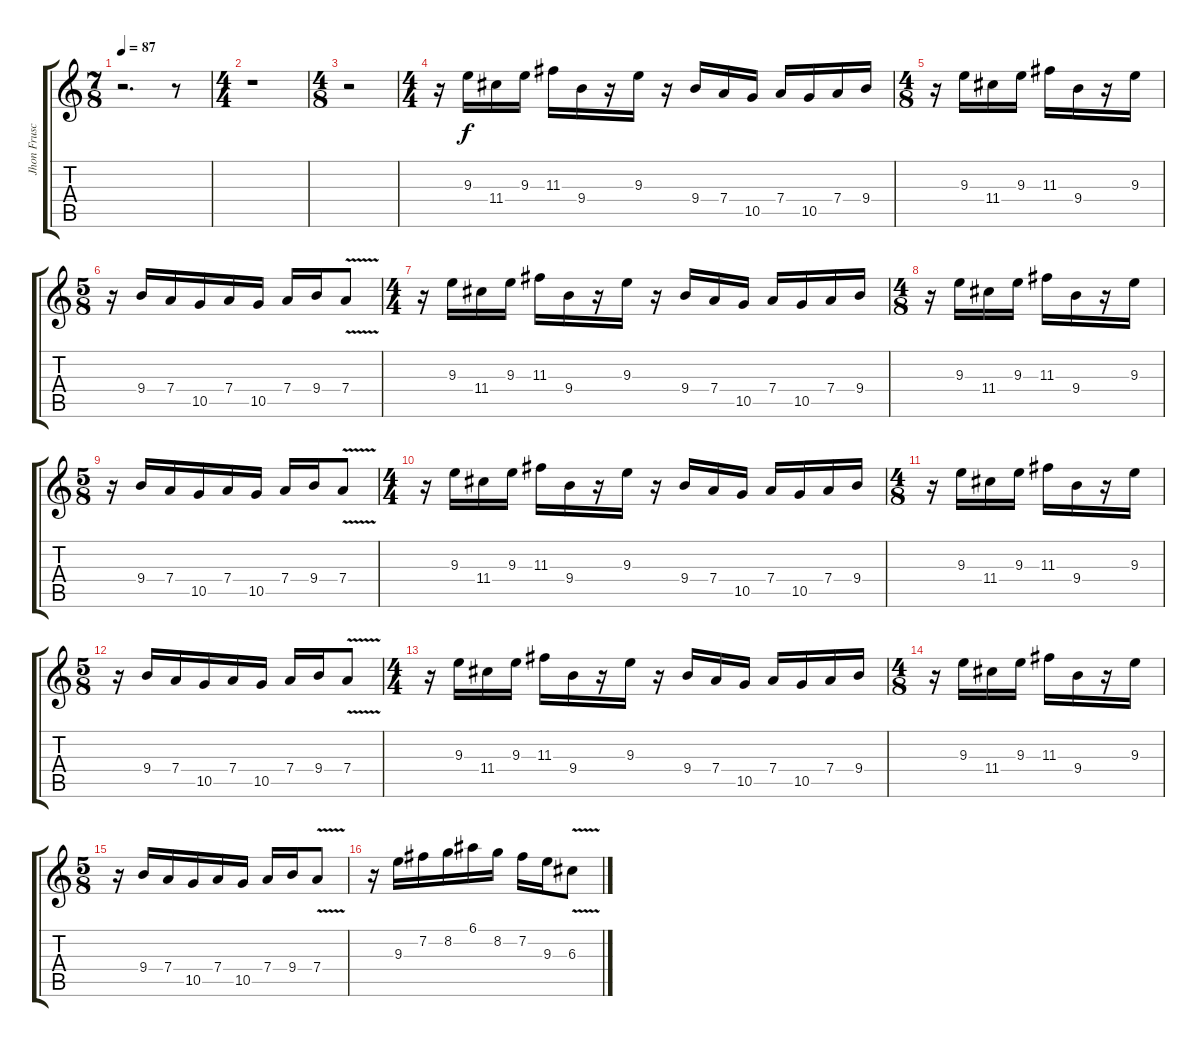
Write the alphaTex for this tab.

\track ("Jhon Frusciante" "Jhon Frusc") {instrument distortionguitar}
\staff {score tabs}
\tuning (E4 B3 G3 D3 A2 E2) {hide}
\ts (7 8)
\tempo 87
\clef g2
\ks c
r.2{d dy f} r.8 |
\ts (4 4)
r.1 |
\ts (4 8)
r.2 |
\ts (4 4)
r.16{volume 13} 9.3.16 11.4.16 9.3.16 11.3.16 9.4.16 r.16 9.3.16 r.16 9.4.16 7.4.16 10.5.16 7.4.16 10.5.16 7.4.16 9.4.16 |
\ts (4 8)
r.16 9.3.16 11.4.16 9.3.16 11.3.16 9.4.16 r.16 9.3.16 |
\ts (5 8)
r.16 9.4.16 7.4.16 10.5.16 7.4.16 10.5.16 7.4.16 9.4.16 7.4{v}.8 |
\ts (4 4)
r.16 9.3.16 11.4.16 9.3.16 11.3.16 9.4.16 r.16 9.3.16 r.16 9.4.16 7.4.16 10.5.16 7.4.16 10.5.16 7.4.16 9.4.16 |
\ts (4 8)
r.16 9.3.16 11.4.16 9.3.16 11.3.16 9.4.16 r.16 9.3.16 |
\ts (5 8)
r.16 9.4.16 7.4.16 10.5.16 7.4.16 10.5.16 7.4.16 9.4.16 7.4{v}.8 |
\ts (4 4)
r.16 9.3.16 11.4.16 9.3.16 11.3.16 9.4.16 r.16 9.3.16 r.16 9.4.16 7.4.16 10.5.16 7.4.16 10.5.16 7.4.16 9.4.16 |
\ts (4 8)
r.16 9.3.16 11.4.16 9.3.16 11.3.16 9.4.16 r.16 9.3.16 |
\ts (5 8)
r.16 9.4.16 7.4.16 10.5.16 7.4.16 10.5.16 7.4.16 9.4.16 7.4{v}.8 |
\ts (4 4)
r.16 9.3.16 11.4.16 9.3.16 11.3.16 9.4.16 r.16 9.3.16 r.16 9.4.16 7.4.16 10.5.16 7.4.16 10.5.16 7.4.16 9.4.16 |
\ts (4 8)
r.16 9.3.16 11.4.16 9.3.16 11.3.16 9.4.16 r.16 9.3.16 |
\ts (5 8)
r.16 9.4.16 7.4.16 10.5.16 7.4.16 10.5.16 7.4.16 9.4.16 7.4{v}.8 |
r.16 9.3.16 7.2.16 8.2.16 6.1.16 8.2.16 7.2.16 9.3.16 6.3{v}.8
